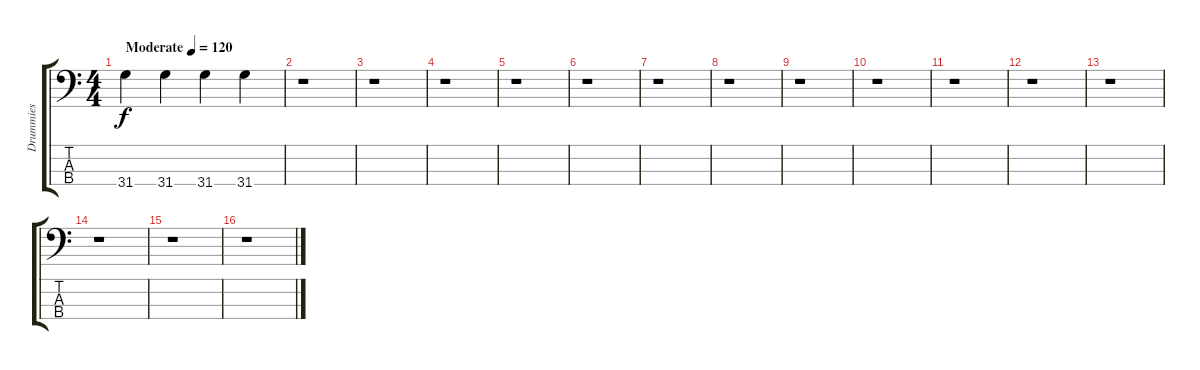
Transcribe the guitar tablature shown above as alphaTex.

\track ("Drummies" "Drummies") {instrument acousticgrandpiano}
\staff {score tabs}
\tuning (C-1 C-1 C-1 C-1) {hide}
\ts (4 4)
\tempo (120 "Moderate")
\clef f4
\ks c
31.4.4{dy f instrument acousticgrandpiano} 31.4.4 31.4.4 31.4.4 |
r.1 |
r.1 |
r.1 |
r.1 |
r.1 |
r.1 |
r.1 |
r.1 |
r.1 |
r.1 |
r.1 |
r.1 |
r.1 |
r.1 |
r.1
